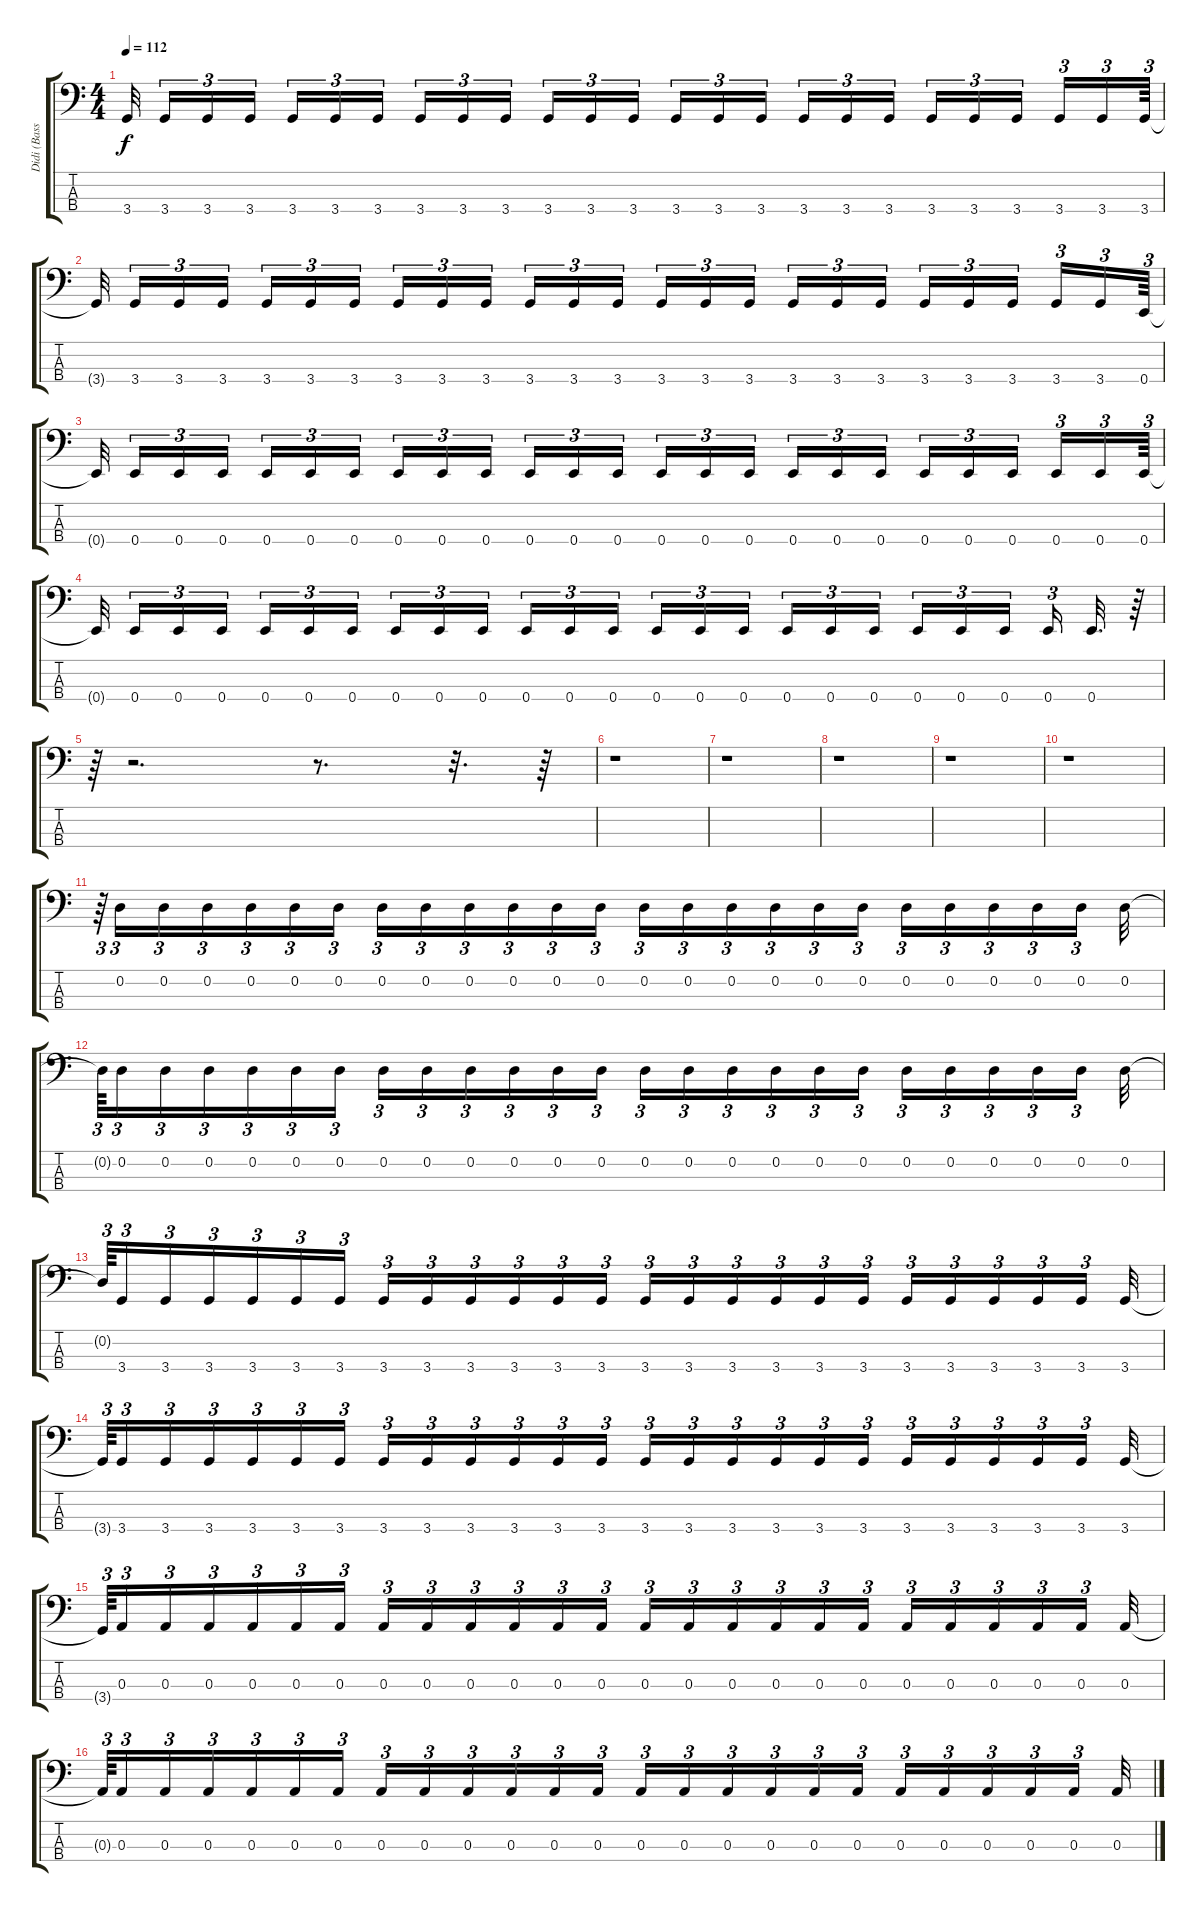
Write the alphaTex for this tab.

\track ("Didi (Bass)" "Didi (Bass") {instrument electricbassfinger}
\staff {score tabs}
\tuning (G2 D2 A1 E1) {hide}
\ts (4 4)
\tempo 112
\clef f4
\ks c
3.4{t}.32{dy f} 3.4.16{tu (3 2)} 3.4.16{tu (3 2)} 3.4.16{tu (3 2)} 3.4.16{tu (3 2)} 3.4.16{tu (3 2)} 3.4.16{tu (3 2)} 3.4.16{tu (3 2)} 3.4.16{tu (3 2)} 3.4.16{tu (3 2)} 3.4.16{tu (3 2)} 3.4.16{tu (3 2)} 3.4.16{tu (3 2)} 3.4.16{tu (3 2)} 3.4.16{tu (3 2)} 3.4.16{tu (3 2)} 3.4.16{tu (3 2)} 3.4.16{tu (3 2)} 3.4.16{tu (3 2)} 3.4.16{tu (3 2)} 3.4.16{tu (3 2)} 3.4.16{tu (3 2)} 3.4.16{tu (3 2)} 3.4.16{tu (3 2)} 3.4.64{tu (3 2)} |
3.4{t}.32 3.4.16{tu (3 2)} 3.4.16{tu (3 2)} 3.4.16{tu (3 2)} 3.4.16{tu (3 2)} 3.4.16{tu (3 2)} 3.4.16{tu (3 2)} 3.4.16{tu (3 2)} 3.4.16{tu (3 2)} 3.4.16{tu (3 2)} 3.4.16{tu (3 2)} 3.4.16{tu (3 2)} 3.4.16{tu (3 2)} 3.4.16{tu (3 2)} 3.4.16{tu (3 2)} 3.4.16{tu (3 2)} 3.4.16{tu (3 2)} 3.4.16{tu (3 2)} 3.4.16{tu (3 2)} 3.4.16{tu (3 2)} 3.4.16{tu (3 2)} 3.4.16{tu (3 2)} 3.4.16{tu (3 2)} 3.4.16{tu (3 2)} 0.4.64{tu (3 2)} |
0.4{t}.32 0.4.16{tu (3 2)} 0.4.16{tu (3 2)} 0.4.16{tu (3 2)} 0.4.16{tu (3 2)} 0.4.16{tu (3 2)} 0.4.16{tu (3 2)} 0.4.16{tu (3 2)} 0.4.16{tu (3 2)} 0.4.16{tu (3 2)} 0.4.16{tu (3 2)} 0.4.16{tu (3 2)} 0.4.16{tu (3 2)} 0.4.16{tu (3 2)} 0.4.16{tu (3 2)} 0.4.16{tu (3 2)} 0.4.16{tu (3 2)} 0.4.16{tu (3 2)} 0.4.16{tu (3 2)} 0.4.16{tu (3 2)} 0.4.16{tu (3 2)} 0.4.16{tu (3 2)} 0.4.16{tu (3 2)} 0.4.16{tu (3 2)} 0.4.64{tu (3 2)} |
0.4{t}.32 0.4.16{tu (3 2)} 0.4.16{tu (3 2)} 0.4.16{tu (3 2)} 0.4.16{tu (3 2)} 0.4.16{tu (3 2)} 0.4.16{tu (3 2)} 0.4.16{tu (3 2)} 0.4.16{tu (3 2)} 0.4.16{tu (3 2)} 0.4.16{tu (3 2)} 0.4.16{tu (3 2)} 0.4.16{tu (3 2)} 0.4.16{tu (3 2)} 0.4.16{tu (3 2)} 0.4.16{tu (3 2)} 0.4.16{tu (3 2)} 0.4.16{tu (3 2)} 0.4.16{tu (3 2)} 0.4.16{tu (3 2)} 0.4.16{tu (3 2)} 0.4.16{tu (3 2)} 0.4.16{tu (3 2)} 0.4.32{d} r.64 |
r.64{tu (3 2)} r.2{d} r.8{d} r.32{d} r.64 |
r.1 |
r.1 |
r.1 |
r.1 |
r.1 |
r.64{tu (3 2)} 0.2.16{tu (3 2)} 0.2.16{tu (3 2)} 0.2.16{tu (3 2)} 0.2.16{tu (3 2)} 0.2.16{tu (3 2)} 0.2.16{tu (3 2)} 0.2.16{tu (3 2)} 0.2.16{tu (3 2)} 0.2.16{tu (3 2)} 0.2.16{tu (3 2)} 0.2.16{tu (3 2)} 0.2.16{tu (3 2)} 0.2.16{tu (3 2)} 0.2.16{tu (3 2)} 0.2.16{tu (3 2)} 0.2.16{tu (3 2)} 0.2.16{tu (3 2)} 0.2.16{tu (3 2)} 0.2.16{tu (3 2)} 0.2.16{tu (3 2)} 0.2.16{tu (3 2)} 0.2.16{tu (3 2)} 0.2.16{tu (3 2)} 0.2.32 |
0.2{t}.64{tu (3 2)} 0.2.16{tu (3 2)} 0.2.16{tu (3 2)} 0.2.16{tu (3 2)} 0.2.16{tu (3 2)} 0.2.16{tu (3 2)} 0.2.16{tu (3 2)} 0.2.16{tu (3 2)} 0.2.16{tu (3 2)} 0.2.16{tu (3 2)} 0.2.16{tu (3 2)} 0.2.16{tu (3 2)} 0.2.16{tu (3 2)} 0.2.16{tu (3 2)} 0.2.16{tu (3 2)} 0.2.16{tu (3 2)} 0.2.16{tu (3 2)} 0.2.16{tu (3 2)} 0.2.16{tu (3 2)} 0.2.16{tu (3 2)} 0.2.16{tu (3 2)} 0.2.16{tu (3 2)} 0.2.16{tu (3 2)} 0.2.16{tu (3 2)} 0.2.32 |
0.2{t}.64{tu (3 2)} 3.4.16{tu (3 2)} 3.4.16{tu (3 2)} 3.4.16{tu (3 2)} 3.4.16{tu (3 2)} 3.4.16{tu (3 2)} 3.4.16{tu (3 2)} 3.4.16{tu (3 2)} 3.4.16{tu (3 2)} 3.4.16{tu (3 2)} 3.4.16{tu (3 2)} 3.4.16{tu (3 2)} 3.4.16{tu (3 2)} 3.4.16{tu (3 2)} 3.4.16{tu (3 2)} 3.4.16{tu (3 2)} 3.4.16{tu (3 2)} 3.4.16{tu (3 2)} 3.4.16{tu (3 2)} 3.4.16{tu (3 2)} 3.4.16{tu (3 2)} 3.4.16{tu (3 2)} 3.4.16{tu (3 2)} 3.4.16{tu (3 2)} 3.4.32 |
3.4{t}.64{tu (3 2)} 3.4.16{tu (3 2)} 3.4.16{tu (3 2)} 3.4.16{tu (3 2)} 3.4.16{tu (3 2)} 3.4.16{tu (3 2)} 3.4.16{tu (3 2)} 3.4.16{tu (3 2)} 3.4.16{tu (3 2)} 3.4.16{tu (3 2)} 3.4.16{tu (3 2)} 3.4.16{tu (3 2)} 3.4.16{tu (3 2)} 3.4.16{tu (3 2)} 3.4.16{tu (3 2)} 3.4.16{tu (3 2)} 3.4.16{tu (3 2)} 3.4.16{tu (3 2)} 3.4.16{tu (3 2)} 3.4.16{tu (3 2)} 3.4.16{tu (3 2)} 3.4.16{tu (3 2)} 3.4.16{tu (3 2)} 3.4.16{tu (3 2)} 3.4.32 |
3.4{t}.64{tu (3 2)} 0.3.16{tu (3 2)} 0.3.16{tu (3 2)} 0.3.16{tu (3 2)} 0.3.16{tu (3 2)} 0.3.16{tu (3 2)} 0.3.16{tu (3 2)} 0.3.16{tu (3 2)} 0.3.16{tu (3 2)} 0.3.16{tu (3 2)} 0.3.16{tu (3 2)} 0.3.16{tu (3 2)} 0.3.16{tu (3 2)} 0.3.16{tu (3 2)} 0.3.16{tu (3 2)} 0.3.16{tu (3 2)} 0.3.16{tu (3 2)} 0.3.16{tu (3 2)} 0.3.16{tu (3 2)} 0.3.16{tu (3 2)} 0.3.16{tu (3 2)} 0.3.16{tu (3 2)} 0.3.16{tu (3 2)} 0.3.16{tu (3 2)} 0.3.32 |
0.3{t}.64{tu (3 2)} 0.3.16{tu (3 2)} 0.3.16{tu (3 2)} 0.3.16{tu (3 2)} 0.3.16{tu (3 2)} 0.3.16{tu (3 2)} 0.3.16{tu (3 2)} 0.3.16{tu (3 2)} 0.3.16{tu (3 2)} 0.3.16{tu (3 2)} 0.3.16{tu (3 2)} 0.3.16{tu (3 2)} 0.3.16{tu (3 2)} 0.3.16{tu (3 2)} 0.3.16{tu (3 2)} 0.3.16{tu (3 2)} 0.3.16{tu (3 2)} 0.3.16{tu (3 2)} 0.3.16{tu (3 2)} 0.3.16{tu (3 2)} 0.3.16{tu (3 2)} 0.3.16{tu (3 2)} 0.3.16{tu (3 2)} 0.3.16{tu (3 2)} 0.3.32
